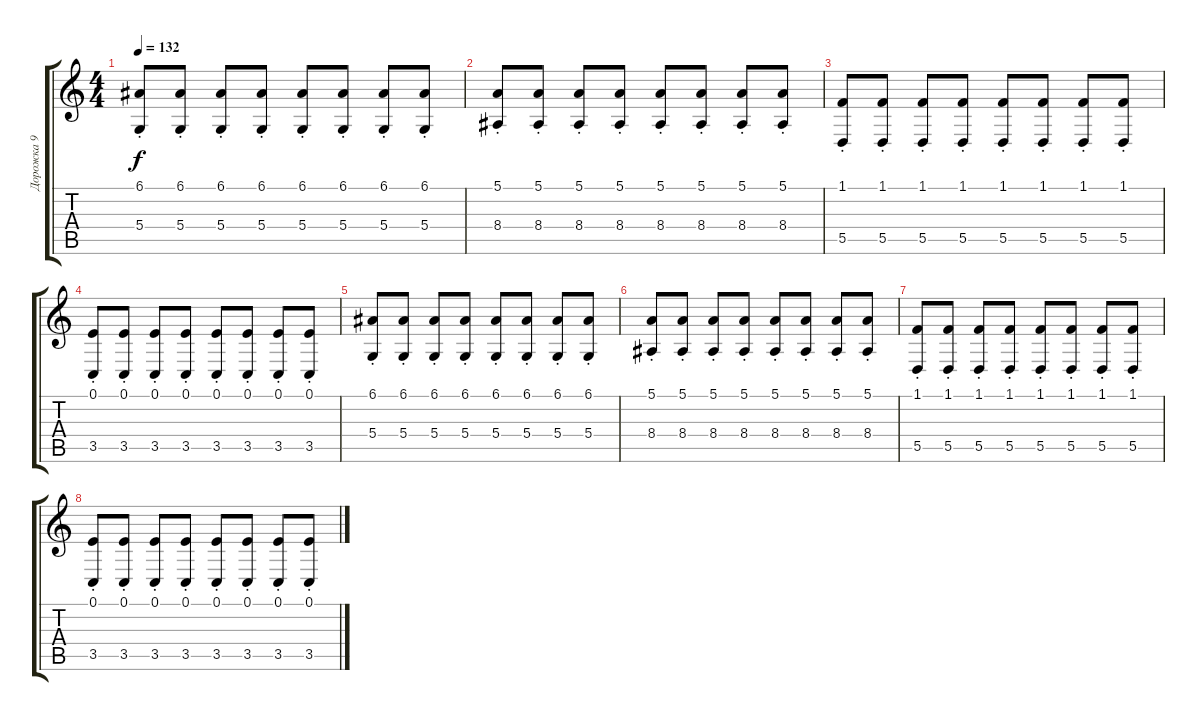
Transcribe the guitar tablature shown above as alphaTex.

\track ("Дорожка 9" "Дорожка 9") {instrument stringensemble1}
\staff {score tabs}
\tuning (E4 B3 G3 D3 A2 E2) {hide}
\ts (4 4)
\tempo 132
\clef g2
\ks c
(6.1{st} 5.4{st}).8{dy f} (6.1{st} 5.4{st}).8 (6.1{st} 5.4{st}).8 (6.1{st} 5.4{st}).8 (6.1{st} 5.4{st}).8 (6.1{st} 5.4{st}).8 (6.1{st} 5.4{st}).8 (6.1{st} 5.4{st}).8 |
(5.1{st} 8.4{st}).8 (5.1{st} 8.4{st}).8 (5.1{st} 8.4{st}).8 (5.1{st} 8.4{st}).8 (5.1{st} 8.4{st}).8 (5.1{st} 8.4{st}).8 (5.1{st} 8.4{st}).8 (5.1{st} 8.4{st}).8 |
(1.1{st} 5.5{st}).8 (1.1{st} 5.5{st}).8 (1.1{st} 5.5{st}).8 (1.1{st} 5.5{st}).8 (1.1{st} 5.5{st}).8 (1.1{st} 5.5{st}).8 (1.1{st} 5.5{st}).8 (1.1{st} 5.5{st}).8 |
(0.1{st} 3.5{st}).8 (0.1{st} 3.5{st}).8 (0.1{st} 3.5{st}).8 (0.1{st} 3.5{st}).8 (0.1{st} 3.5{st}).8 (0.1{st} 3.5{st}).8 (0.1{st} 3.5{st}).8 (0.1{st} 3.5{st}).8 |
(6.1{st} 5.4{st}).8 (6.1{st} 5.4{st}).8 (6.1{st} 5.4{st}).8 (6.1{st} 5.4{st}).8 (6.1{st} 5.4{st}).8 (6.1{st} 5.4{st}).8 (6.1{st} 5.4{st}).8 (6.1{st} 5.4{st}).8 |
(5.1{st} 8.4{st}).8 (5.1{st} 8.4{st}).8 (5.1{st} 8.4{st}).8 (5.1{st} 8.4{st}).8 (5.1{st} 8.4{st}).8 (5.1{st} 8.4{st}).8 (5.1{st} 8.4{st}).8 (5.1{st} 8.4{st}).8 |
(1.1{st} 5.5{st}).8 (1.1{st} 5.5{st}).8 (1.1{st} 5.5{st}).8 (1.1{st} 5.5{st}).8 (1.1{st} 5.5{st}).8 (1.1{st} 5.5{st}).8 (1.1{st} 5.5{st}).8 (1.1{st} 5.5{st}).8 |
(0.1{st} 3.5{st}).8 (0.1{st} 3.5{st}).8 (0.1{st} 3.5{st}).8 (0.1{st} 3.5{st}).8 (0.1{st} 3.5{st}).8 (0.1{st} 3.5{st}).8 (0.1{st} 3.5{st}).8 (0.1{st} 3.5{st}).8
